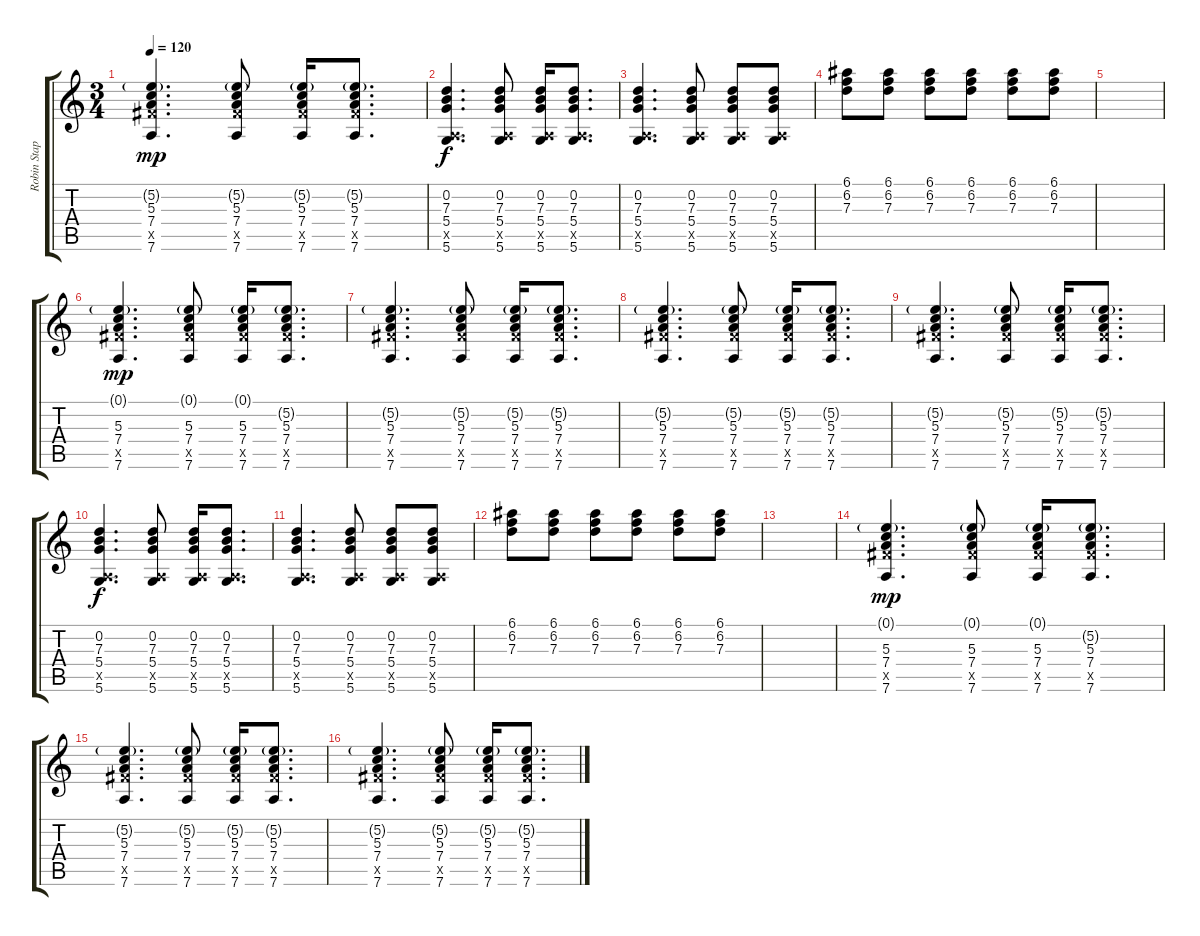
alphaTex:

\track ("Robin Staps (lead)" "Robin Stap") {instrument electricguitarjazz}
\staff {score tabs}
\tuning (E4 B3 G3 D3 A2 D2) {hide}
\ts (3 4)
\tempo 120
\clef g2
\ks c
(5.2{g} 5.3 7.4 9.5{x} 7.6).4{d dy mp} (5.2{g} 5.3 7.4 9.5{x} 7.6).8 (5.2{g} 5.3 7.4 9.5{x} 7.6).16 (5.2{g} 5.3 7.4 9.5{x} 7.6).8{d} |
(0.2 7.3 5.4 0.5{x} 5.6).4{d dy f} (0.2 7.3 5.4 0.5{x} 5.6).8 (0.2 7.3 5.4 0.5{x} 5.6).16 (0.2 7.3 5.4 0.5{x} 5.6).8{d} |
(0.2 7.3 5.4 0.5{x} 5.6).4{d} (0.2 7.3 5.4 0.5{x} 5.6).8 (0.2 7.3 5.4 0.5{x} 5.6).8 (0.2 7.3 5.4 0.5{x} 5.6).8 |
(6.1 6.2 7.3).8 (6.1 6.2 7.3).8 (6.1 6.2 7.3).8 (6.1 6.2 7.3).8 (6.1 6.2 7.3).8 (6.1 6.2 7.3).8 |
|
(0.1{g} 5.3 7.4 9.5{x} 7.6).4{d dy mp} (0.1{g} 5.3 7.4 9.5{x} 7.6).8 (0.1{g} 5.3 7.4 9.5{x} 7.6).16 (5.2{g} 5.3 7.4 9.5{x} 7.6).8{d} |
(5.2{g} 5.3 7.4 9.5{x} 7.6).4{d} (5.2{g} 5.3 7.4 9.5{x} 7.6).8 (5.2{g} 5.3 7.4 9.5{x} 7.6).16 (5.2{g} 5.3 7.4 9.5{x} 7.6).8{d} |
(5.2{g} 5.3 7.4 9.5{x} 7.6).4{d} (5.2{g} 5.3 7.4 9.5{x} 7.6).8 (5.2{g} 5.3 7.4 9.5{x} 7.6).16 (5.2{g} 5.3 7.4 9.5{x} 7.6).8{d} |
(5.2{g} 5.3 7.4 9.5{x} 7.6).4{d} (5.2{g} 5.3 7.4 9.5{x} 7.6).8 (5.2{g} 5.3 7.4 9.5{x} 7.6).16 (5.2{g} 5.3 7.4 9.5{x} 7.6).8{d} |
(0.2 7.3 5.4 0.5{x} 5.6).4{d dy f} (0.2 7.3 5.4 0.5{x} 5.6).8 (0.2 7.3 5.4 0.5{x} 5.6).16 (0.2 7.3 5.4 0.5{x} 5.6).8{d} |
(0.2 7.3 5.4 0.5{x} 5.6).4{d} (0.2 7.3 5.4 0.5{x} 5.6).8 (0.2 7.3 5.4 0.5{x} 5.6).8 (0.2 7.3 5.4 0.5{x} 5.6).8 |
(6.1 6.2 7.3).8 (6.1 6.2 7.3).8 (6.1 6.2 7.3).8 (6.1 6.2 7.3).8 (6.1 6.2 7.3).8 (6.1 6.2 7.3).8 |
|
(0.1{g} 5.3 7.4 9.5{x} 7.6).4{d dy mp} (0.1{g} 5.3 7.4 9.5{x} 7.6).8 (0.1{g} 5.3 7.4 9.5{x} 7.6).16 (5.2{g} 5.3 7.4 9.5{x} 7.6).8{d} |
(5.2{g} 5.3 7.4 9.5{x} 7.6).4{d} (5.2{g} 5.3 7.4 9.5{x} 7.6).8 (5.2{g} 5.3 7.4 9.5{x} 7.6).16 (5.2{g} 5.3 7.4 9.5{x} 7.6).8{d} |
(5.2{g} 5.3 7.4 9.5{x} 7.6).4{d} (5.2{g} 5.3 7.4 9.5{x} 7.6).8 (5.2{g} 5.3 7.4 9.5{x} 7.6).16 (5.2{g} 5.3 7.4 9.5{x} 7.6).8{d}
